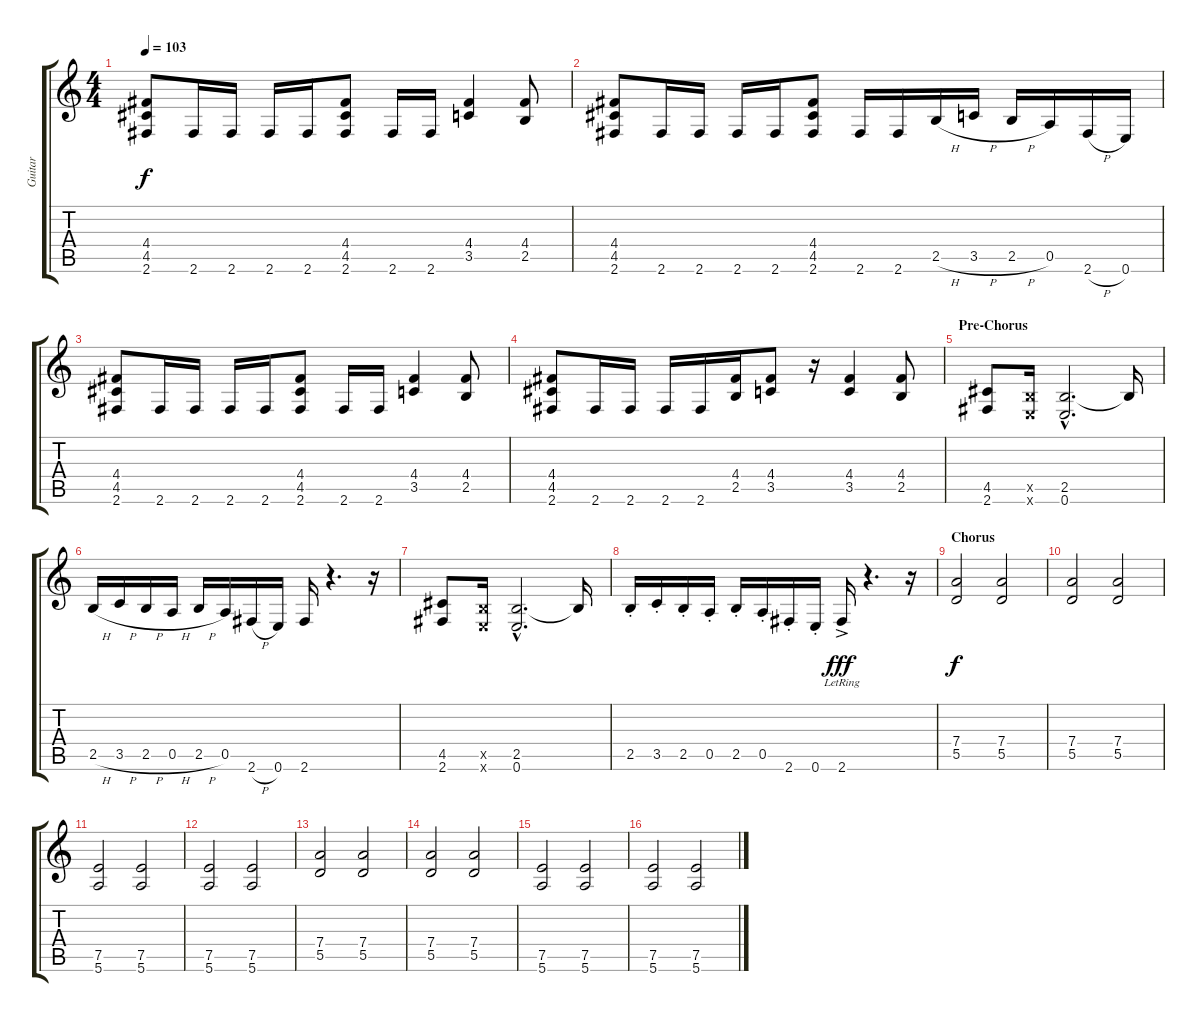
\track ("Guitar" "Guitar") {instrument distortionguitar}
\staff {score tabs}
\tuning (E4 B3 G3 D3 A2 E2) {hide}
\ts (4 4)
\tempo 103
\clef g2
\ks c
(4.4 4.5 2.6).8{dy f volume 13} 2.6.16 2.6.16 2.6.16 2.6.16 (4.4 4.5 2.6).8 2.6.16 2.6.16 (4.4 3.5).4 (4.4 2.5).8 |
(4.4 4.5 2.6).8{volume 13} 2.6.16 2.6.16 2.6.16 2.6.16 (4.4 4.5 2.6).8 2.6.16 2.6.16 2.5{h}.16 3.5{h}.16 2.5{h}.16 0.5.16 2.6{h}.16 0.6.16 |
(4.4 4.5 2.6).8{volume 13} 2.6.16 2.6.16 2.6.16 2.6.16 (4.4 4.5 2.6).8 2.6.16 2.6.16 (4.4 3.5).4 (4.4 2.5).8 |
(4.4 4.5 2.6).8{volume 13} 2.6.16 2.6.16 2.6.16 2.6.16 (4.4 2.5).16 (4.4 3.5).8 r.16 (4.4 3.5).4 (4.4 2.5).8 |
\section ("" "Pre-Chorus")
(4.5 2.6).8{volume 13} (2.5{x} 0.6{x}).16 (2.5{hac} 0.6{hac}).2{d} 2.5{t}.16 |
2.5{h}.16{volume 13} 3.5{h}.16 2.5{h}.16 0.5{h}.16 2.5{h}.16 0.5.16 2.6{h}.16 0.6.16 2.6.16 r.4{d} r.16 |
(4.5 2.6).8{volume 13} (2.5{x} 0.6{x}).16 (2.5{hac} 0.6{hac}).2{d} 2.5{t}.16 |
2.5{st}.16{volume 13} 3.5{st}.16 2.5{st}.16 0.5{st}.16 2.5{st}.16 0.5{st}.16 2.6{st}.16 0.6{st}.16 2.6{ac lr}.16{dy fff} r.4{d} r.16 |
\section ("" "Chorus")
(7.4 5.5).2{dy f volume 13} (7.4 5.5).2 |
(7.4 5.5).2{volume 13} (7.4 5.5).2 |
(7.5 5.6).2{volume 13} (7.5 5.6).2 |
(7.5 5.6).2{volume 13} (7.5 5.6).2 |
(7.4 5.5).2{volume 13} (7.4 5.5).2 |
(7.4 5.5).2{volume 13} (7.4 5.5).2 |
(7.5 5.6).2{volume 13} (7.5 5.6).2 |
(7.5 5.6).2{volume 13} (7.5 5.6).2
